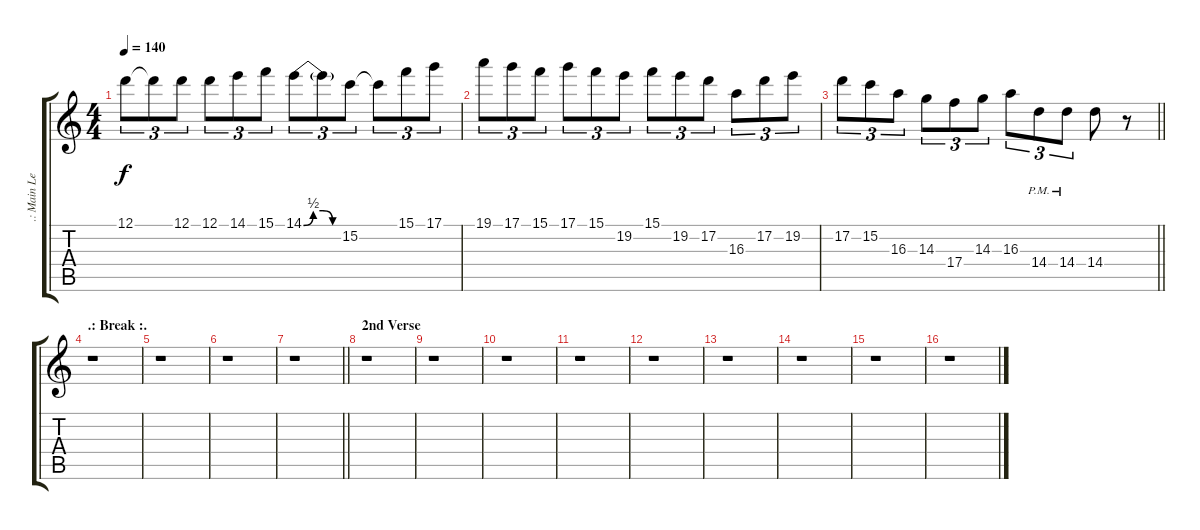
\track (".: Main Lead Guitar :." ".: Main Le") {mute instrument distortionguitar}
\staff {score tabs}
\tuning (D4 A3 F3 C3 G2 D2) {hide}
\ts (4 4)
\tempo 140
\clef g2
\ks c
12.1.8{tu (3 2) dy f} 12.1{t}.8{tu (3 2)} 12.1.8{tu (3 2)} 12.1.8{tu (3 2)} 14.1.8{tu (3 2)} 15.1.8{tu (3 2)} 14.1{be (custom 0 0 15 2 30 2 45 0 60 0)}.8{tu (3 2)} 14.1{t}.8{tu (3 2)} 15.2.8{tu (3 2)} 15.2{t}.8{tu (3 2)} 15.1.8{tu (3 2)} 17.1.8{tu (3 2)} |
19.1.8{tu (3 2)} 17.1.8{tu (3 2)} 15.1.8{tu (3 2)} 17.1.8{tu (3 2)} 15.1.8{tu (3 2)} 19.2.8{tu (3 2)} 15.1.8{tu (3 2)} 19.2.8{tu (3 2)} 17.2.8{tu (3 2)} 16.3.8{tu (3 2)} 17.2.8{tu (3 2)} 19.2.8{tu (3 2)} |
\barLineRight lightlight
17.2.8{tu (3 2)} 15.2.8{tu (3 2)} 16.3.8{tu (3 2)} 14.3.8{tu (3 2)} 17.4.8{tu (3 2)} 14.3.8{tu (3 2)} 16.3.8{tu (3 2)} 14.4{pm}.8{tu (3 2)} 14.4{pm}.8{tu (3 2)} 14.4.8 r.8 |
\section ("" ".: Break :.")
r.1 |
r.1 |
r.1 |
\barLineRight lightlight
r.1 |
\section ("" "2nd Verse")
r.1 |
r.1 |
r.1 |
r.1 |
r.1 |
r.1 |
r.1 |
r.1 |
r.1
